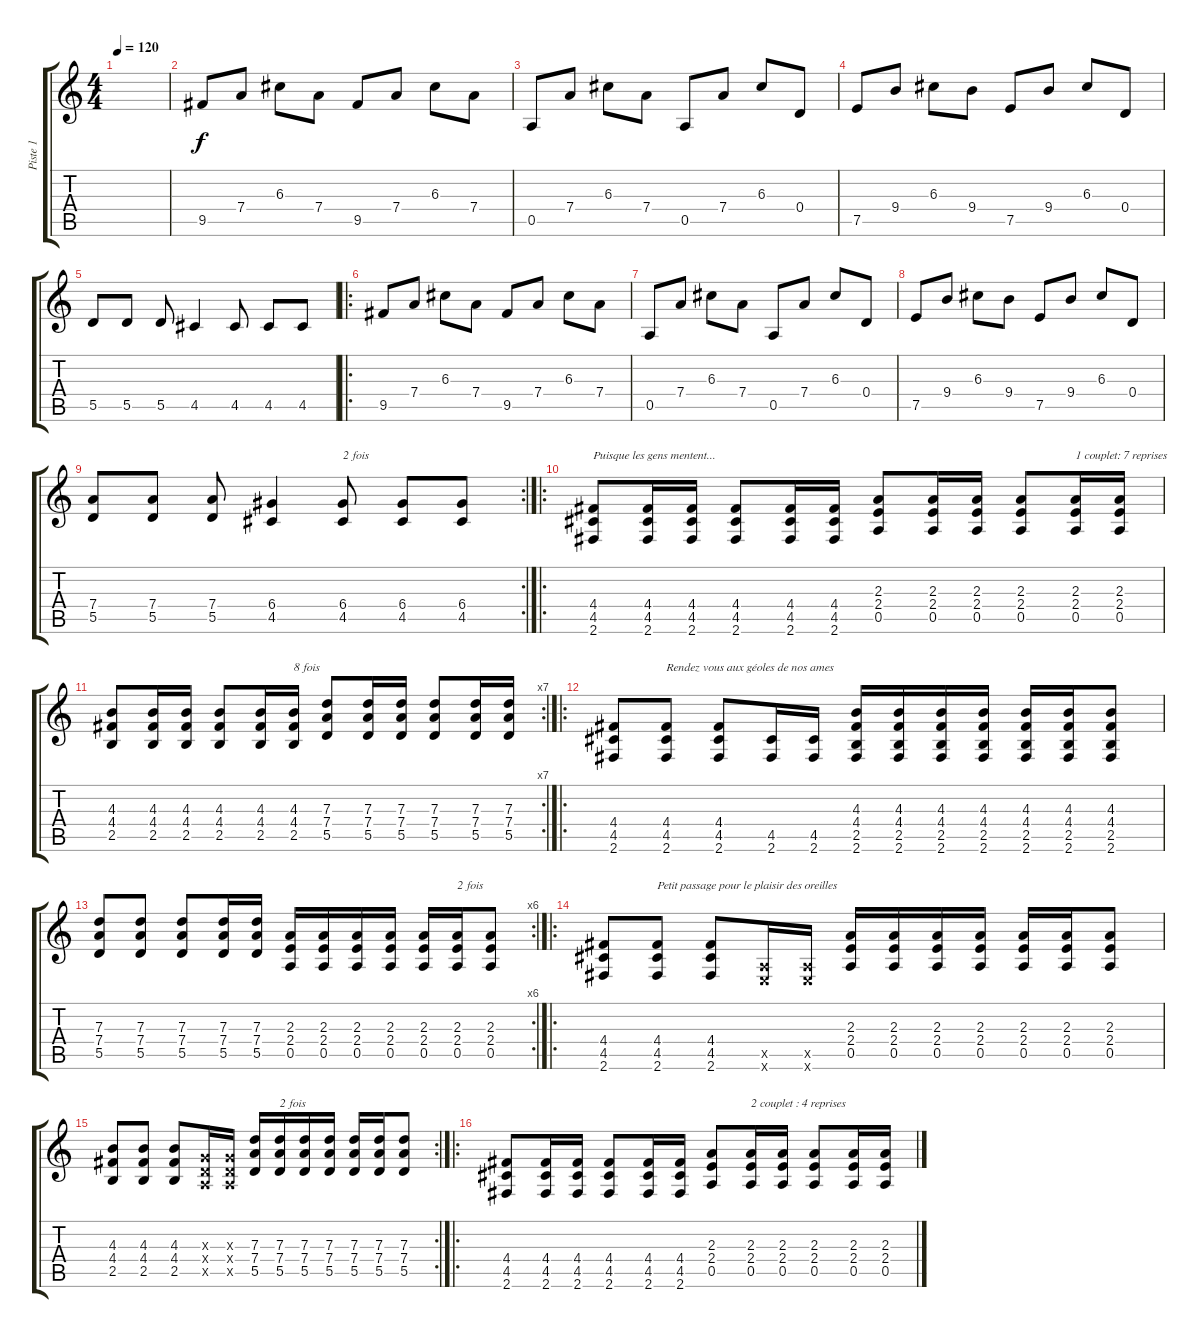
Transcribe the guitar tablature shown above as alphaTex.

\track ("Piste 1" "Piste 1") {instrument electricguitarclean}
\staff {score tabs}
\tuning (E4 B3 G3 D3 A2 E2) {hide}
\ts (4 4)
\tempo 120
\clef g2
\ks c
|
9.5.8 7.4.8 6.3.8 7.4.8 9.5.8 7.4.8 6.3.8 7.4.8 |
0.5.8 7.4.8 6.3.8 7.4.8 0.5.8 7.4.8 6.3.8 0.4.8 |
7.5.8 9.4.8 6.3.8 9.4.8 7.5.8 9.4.8 6.3.8 0.4.8 |
5.5.8 5.5.8 5.5.8 4.5.4 4.5.8 4.5.8 4.5.8 |
\ro
9.5.8 7.4.8 6.3.8 7.4.8 9.5.8 7.4.8 6.3.8 7.4.8 |
0.5.8 7.4.8 6.3.8 7.4.8 0.5.8 7.4.8 6.3.8 0.4.8 |
7.5.8 9.4.8 6.3.8 9.4.8 7.5.8 9.4.8 6.3.8 0.4.8 |
\rc 2
(7.4 5.5).8 (7.4 5.5).8 (7.4 5.5).8 (6.4 4.5).4 (6.4 4.5).8{txt "2 fois"} (6.4 4.5).8 (6.4 4.5).8 |
\ro
(4.4 4.5 2.6).8{txt "Puisque les gens mentent..." instrument distortionguitar} (4.4 4.5 2.6).16 (4.4 4.5 2.6).16 (4.4 4.5 2.6).8 (4.4 4.5 2.6).16 (4.4 4.5 2.6).16 (2.3 2.4 0.5).8 (2.3 2.4 0.5).16 (2.3 2.4 0.5).16 (2.3 2.4 0.5).8 (2.3 2.4 0.5).16{txt "1 couplet: 7 reprises"} (2.3 2.4 0.5).16 |
\rc 7
(4.3 4.4 2.5).8 (4.3 4.4 2.5).16 (4.3 4.4 2.5).16 (4.3 4.4 2.5).8 (4.3 4.4 2.5).16 (4.3 4.4 2.5).16{txt "8 fois"} (7.3 7.4 5.5).8 (7.3 7.4 5.5).16 (7.3 7.4 5.5).16 (7.3 7.4 5.5).8 (7.3 7.4 5.5).16 (7.3 7.4 5.5).16 |
\ro
(4.4 4.5 2.6).8{instrument distortionguitar} (4.4 4.5 2.6).8{txt "Rendez vous aux géoles de nos ames"} (4.4 4.5 2.6).8 (4.5 2.6).16 (4.5 2.6).16 (4.3 4.4 2.5 2.6).16 (4.3 4.4 2.5 2.6).16 (4.3 4.4 2.5 2.6).16 (4.3 4.4 2.5 2.6).16 (4.3 4.4 2.5 2.6).16 (4.3 4.4 2.5 2.6).16 (4.3 4.4 2.5 2.6).8 |
\rc 6
(7.3 7.4 5.5).8 (7.3 7.4 5.5).8 (7.3 7.4 5.5).8 (7.3 7.4 5.5).16 (7.3 7.4 5.5).16 (2.3 2.4 0.5).16 (2.3 2.4 0.5).16 (2.3 2.4 0.5).16 (2.3 2.4 0.5).16 (2.3 2.4 0.5).16 (2.3 2.4 0.5).16{txt "2 fois"} (2.3 2.4 0.5).8 |
\ro
(4.4 4.5 2.6).8{instrument distortionguitar} (4.4 4.5 2.6).8{txt "Petit passage pour le plaisir des oreilles"} (4.4 4.5 2.6).8 (0.5{x} 0.6{x}).16 (0.5{x} 0.6{x}).16 (2.3 2.4 0.5).16 (2.3 2.4 0.5).16 (2.3 2.4 0.5).16 (2.3 2.4 0.5).16 (2.3 2.4 0.5).16 (2.3 2.4 0.5).16 (2.3 2.4 0.5).8 |
\rc 2
(4.3 4.4 2.5).8 (4.3 4.4 2.5).8 (4.3 4.4 2.5).8 (0.3{x} 0.4{x} 0.5{x}).16 (0.3{x} 0.4{x} 0.5{x}).16 (7.3 7.4 5.5).16 (7.3 7.4 5.5).16{txt "2 fois"} (7.3 7.4 5.5).16 (7.3 7.4 5.5).16 (7.3 7.4 5.5).16 (7.3 7.4 5.5).16 (7.3 7.4 5.5).8 |
\ro
(4.4 4.5 2.6).8{instrument distortionguitar} (4.4 4.5 2.6).16 (4.4 4.5 2.6).16 (4.4 4.5 2.6).8 (4.4 4.5 2.6).16 (4.4 4.5 2.6).16 (2.3 2.4 0.5).8 (2.3 2.4 0.5).16{txt "2 couplet : 4 reprises"} (2.3 2.4 0.5).16 (2.3 2.4 0.5).8 (2.3 2.4 0.5).16 (2.3 2.4 0.5).16
